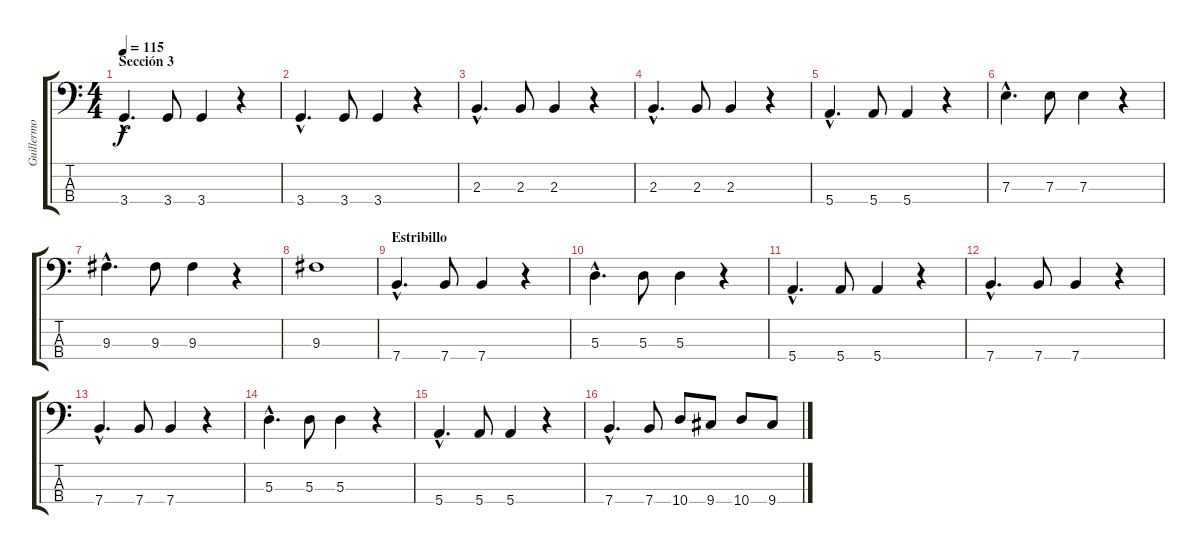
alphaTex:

\track ("Guillermo Sanchez" "Guillermo ") {instrument electricbassfinger}
\staff {score tabs}
\tuning (G2 D2 A1 E1) {hide}
\ts (4 4)
\section ("" "Sección 3")
\tempo 115
\clef f4
\ks c
3.4{hac}.4{d dy f} 3.4.8 3.4.4 r.4 |
3.4{hac}.4{d} 3.4.8 3.4.4 r.4 |
2.3{hac}.4{d} 2.3.8 2.3.4 r.4 |
2.3{hac}.4{d} 2.3.8 2.3.4 r.4 |
5.4{hac}.4{d} 5.4.8 5.4.4 r.4 |
7.3{hac}.4{d} 7.3.8 7.3.4 r.4 |
9.3{hac}.4{d} 9.3.8 9.3.4 r.4 |
9.3.1 |
\section ("" "Estribillo")
7.4{hac}.4{d} 7.4.8 7.4.4 r.4 |
5.3{hac}.4{d} 5.3.8 5.3.4 r.4 |
5.4{hac}.4{d} 5.4.8 5.4.4 r.4 |
7.4{hac}.4{d} 7.4.8 7.4.4 r.4 |
7.4{hac}.4{d} 7.4.8 7.4.4 r.4 |
5.3{hac}.4{d} 5.3.8 5.3.4 r.4 |
5.4{hac}.4{d} 5.4.8 5.4.4 r.4 |
7.4{hac}.4{d} 7.4.8 10.4.8 9.4.8 10.4.8 9.4.8
